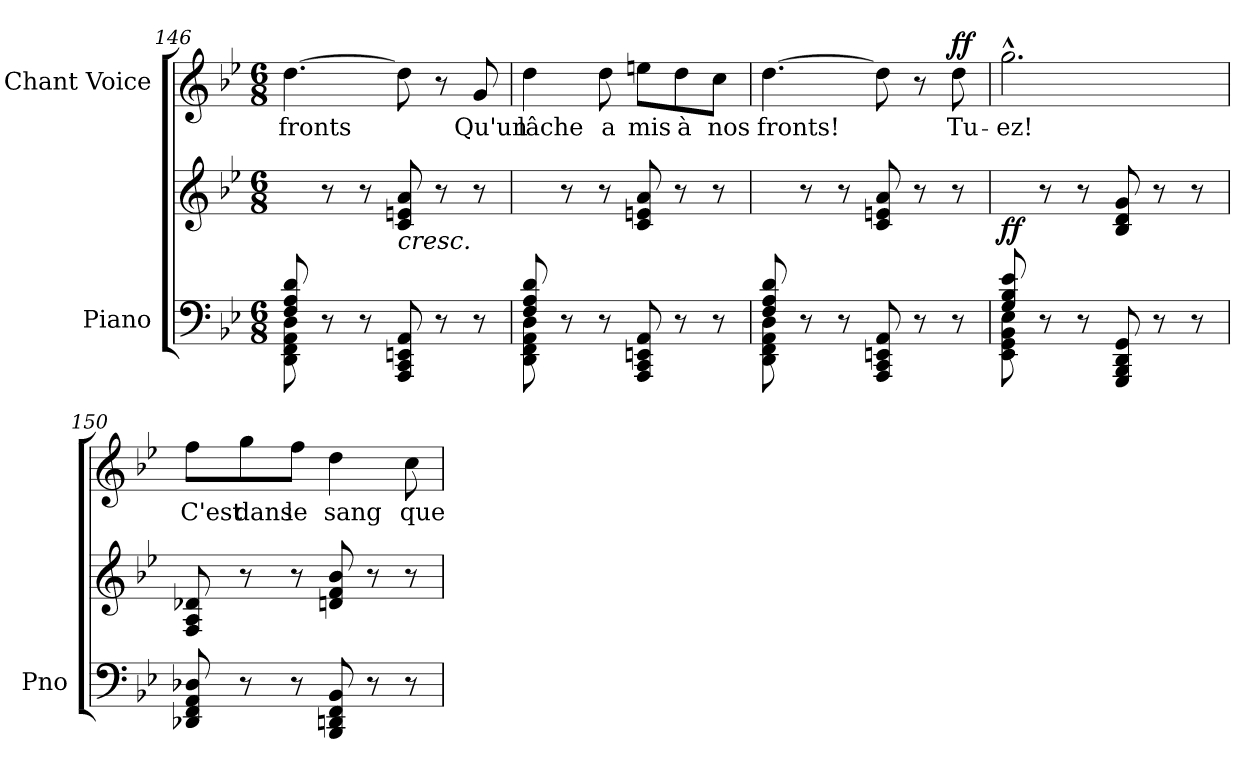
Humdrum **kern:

**kern	**kern	**dynam	**kern	**text	**dynam
*part2	*part2	*part2	*part1	*part1	*part1
*staff3	*staff2	*staff2/3	*staff1	*staff1	*staff1
*I"Piano	*	*	*I"Chant Voice	*	*
*I'Pno	*	*	*	*	*
*clefF4	*clefG2	*	*clefG2	*	*
*k[b-e-]	*k[b-e-]	*	*k[b-e-]	*	*
*M6/8	*M6/8	*	*M6/8	*	*
=146	=146	=146	=146	=146	=146
*^	*	*	*	*	*
8F/ 8A/ 8d/	8DD\ 8FF\ 8AA\ 8D\	8ryy	.	[4.dd\	-fronts	.
2ryy	8r	8r	.	.	.	.
.	8r	8r	.	.	.	.
!	!	!LO:TX:b:i:t=cresc.	!	!	!	!
.	8AAA/ 8CC/ 8EEn/ 8AA/	8c/ 8en/ 8a/	.	8dd\]	.	.
.	8r	8r	.	8r	.	.
8ryy	8r	8r	.	8g/	Qu'un	.
=147	=147	=147	=147	=147	=147	=147
8F/ 8A/ 8d/	8DD\ 8FF\ 8AA\ 8D\	8ryy	.	4dd\	lâche	.
2ryy	8r	8r	.	.	.	.
.	8r	8r	.	8dd\	a	.
.	8AAA/ 8CC/ 8EEn/ 8AA/	8c/ 8en/ 8a/	.	8een\L	mis	.
.	8r	8r	.	8dd\	à	.
8ryy	8r	8r	.	8cc\J	nos	.
=148	=148	=148	=148	=148	=148	=148
8F/ 8A/ 8d/	8DD\ 8FF\ 8AA\ 8D\	8ryy	.	[4.dd\	fronts!	.
2ryy	8r	8r	.	.	.	.
.	8r	8r	.	.	.	.
.	8AAA/ 8CC/ 8EEn/ 8AA/	8c/ 8en/ 8a/	.	8dd\]	.	.
.	8r	8r	.	8r	.	.
!	!	!	!	!	!	!LO:DY:a
8ryy	8r	8r	.	8dd\	Tu-	ff
=149	=149	=149	=149	=149	=149	=149
!	!	!	!LO:DY:b	!	!	!
8G/ 8B-/ 8e-/	8EE-\ 8GG\ 8BB-\ 8E-\	8ryy	ff	2.gg^^\	-ez!	.
2ryy	8r	8r	.	.	.	.
.	8r	8r	.	.	.	.
.	8GGG/ 8BBB-/ 8DD/ 8GG/	8B-/ 8d/ 8g/	.	.	.	.
.	8r	8r	.	.	.	.
8ryy	8r	8r	.	.	.	.
*v	*v	*	*	*	*	*
=150	=150	=150	=150	=150	=150
8DD-X/ 8FF/ 8AA/ 8D-X/	8F/ 8A/ 8d-X/	.	8ff\L	C'est	.
8r	8r	.	8gg\	dans	.
8r	8r	.	8ff\J	le	.
8BBB-/ 8DDn/ 8FF/ 8BB-/	8dn/ 8f/ 8b-/	.	4dd\	sang	.
8r	8r	.	.	.	.
8r	8r	.	8cc\	que	.
=	=	=	=	=	=
*-	*-	*-	*-	*-	*-
